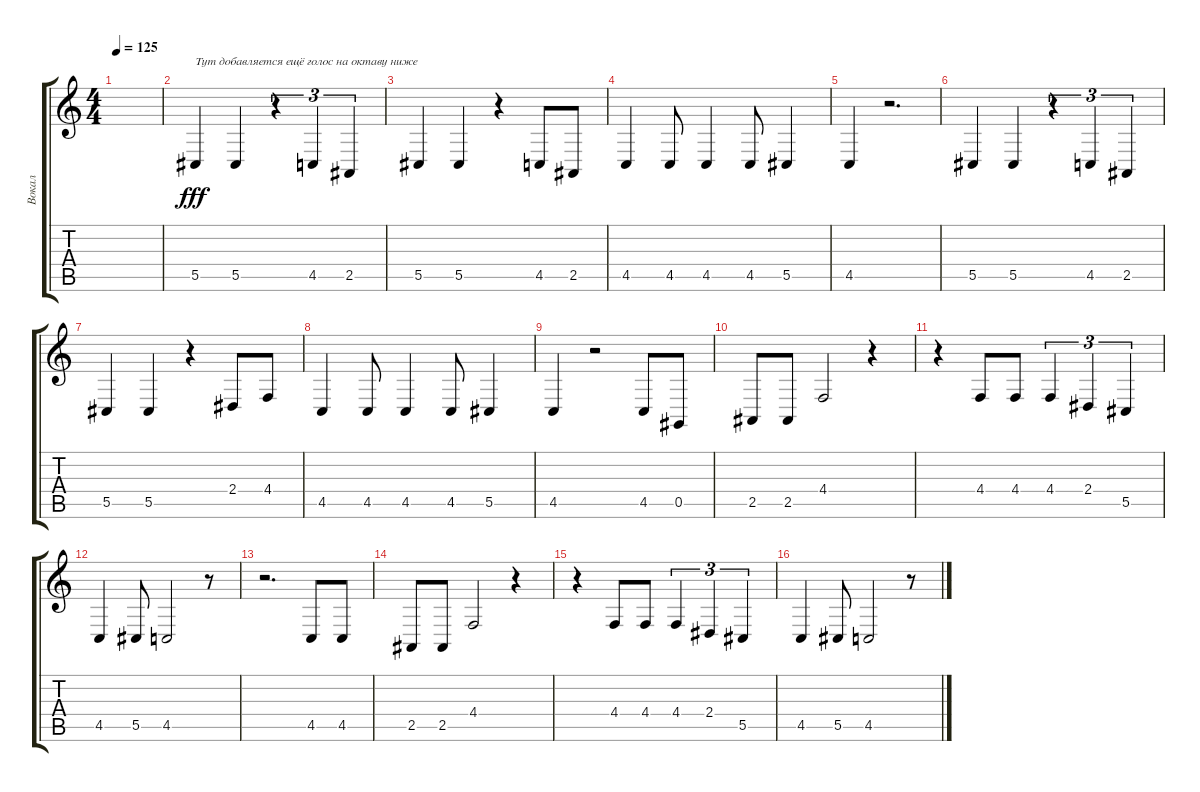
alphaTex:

\track ("Вокал" "Вокал") {instrument flute}
\staff {score tabs}
\tuning (Eb4 Bb3 Gb3 Db3 Ab2 Eb2) {hide}
\ts (4 4)
\tempo 125
\clef g2
\ks c
|
5.5.4{txt "Тут добавляется ещё голос на октаву ниже" dy fff} 5.5.4 r.4{tu (3 2)} 4.5.4{tu (3 2)} 2.5.4{tu (3 2)} |
5.5.4 5.5.4 r.4 4.5.8 2.5.8 |
4.5.4 4.5.8 4.5.4 4.5.8 5.5.4 |
4.5.4 r.2{d} |
5.5.4 5.5.4 r.4{tu (3 2)} 4.5.4{tu (3 2)} 2.5.4{tu (3 2)} |
5.5.4 5.5.4 r.4 2.4.8 4.4.8 |
4.5.4 4.5.8 4.5.4 4.5.8 5.5.4 |
4.5.4 r.2 4.5.8 0.5.8 |
2.5.8 2.5.8 4.4.2 r.4 |
r.4 4.4.8 4.4.8 4.4.4{tu (3 2)} 2.4.4{tu (3 2)} 5.5.4{tu (3 2)} |
4.5.4 5.5.8 4.5.2 r.8 |
r.2{d} 4.5.8 4.5.8 |
2.5.8 2.5.8 4.4.2 r.4 |
r.4 4.4.8 4.4.8 4.4.4{tu (3 2)} 2.4.4{tu (3 2)} 5.5.4{tu (3 2)} |
4.5.4 5.5.8 4.5.2 r.8
